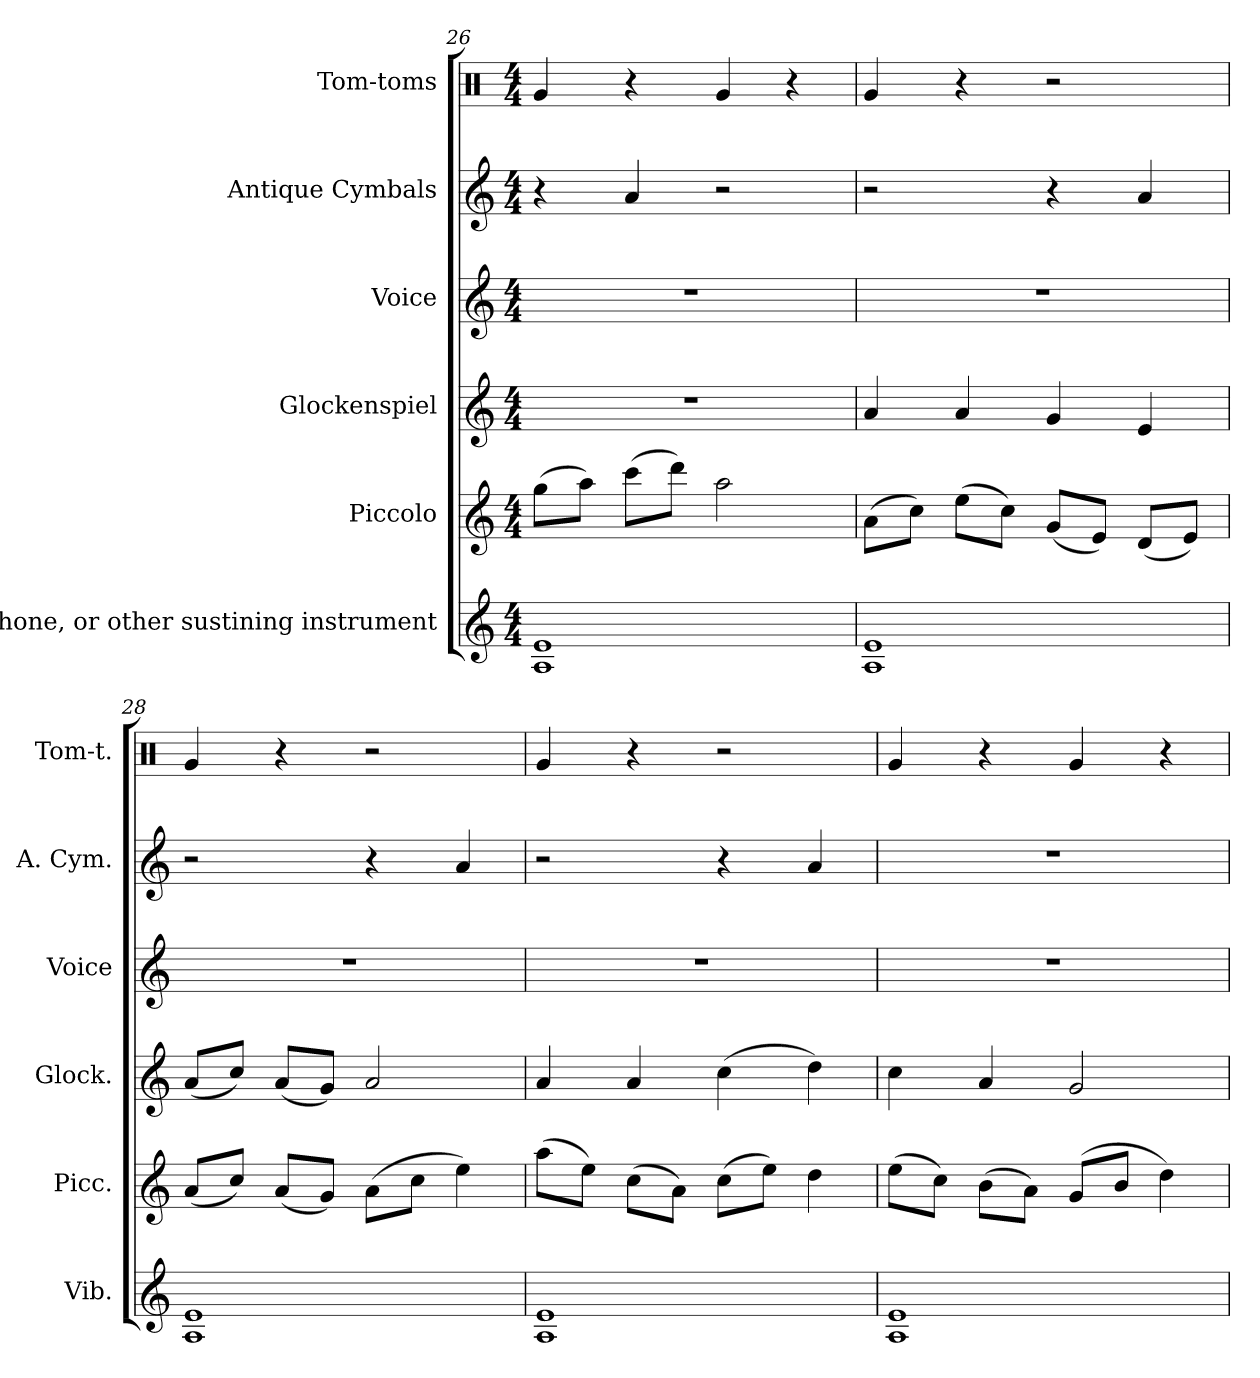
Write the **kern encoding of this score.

**kern	**kern	**kern	**kern	**kern	**kern
*part6	*part5	*part4	*part3	*part2	*part1
*staff6	*staff5	*staff4	*staff3	*staff2	*staff1
*I"Vibraphone, or other sustining instrument	*I"Piccolo	*I"Glockenspiel	*I"Voice	*I"Antique Cymbals	*I"Tom-toms
*I'Vib.	*I'Picc.	*I'Glock.	*I'Voice	*I'A. Cym.	*I'Tom-t.
*clefG2	*clefG2	*clefG2	*clefG2	*clefG2	*clefX
*	*ITrd-7c-12	*ITrd-14c-24	*	*ITrd-14c-24	*
*k[]	*k[]	*k[]	*k[]	*k[]	*k[]
*C:	*C:	*C:	*C:	*C:	*C:
*M4/4	*M4/4	*M4/4	*M4/4	*M4/4	*M4/4
=26	=26	=26	=26	=26	=26
1Ai 1ei	(8gggi\L	1r	1r	4r	4Rgi/
.	8aaai\J)	.	.	.	.
.	(8cccci\L	.	.	4aaai/	4r
.	8ddddi\J)	.	.	.	.
.	2aaai\	.	.	2r	4Rgi/
.	.	.	.	.	4r
=27	=27	=27	=27	=27	=27
1Ai 1ei	(8aai\L	4aaai/	1r	2r	4Rgi/
.	8ccci\J)	.	.	.	.
.	(8eeei\L	4aaai/	.	.	4r
.	8ccci\J)	.	.	.	.
.	(8ggi/L	4gggi/	.	4r	2r
.	8eei/J)	.	.	.	.
.	(8ddi/L	4eeei/	.	4aaai/	.
.	8eei/J)	.	.	.	.
!!LO:LB:g=z
=28	=28	=28	=28	=28	=28
1Ai 1ei	(8aai/L	(8aaai/L	1r	2r	4Rgi/
.	8ccci/J)	8cccci/J)	.	.	.
.	(8aai/L	(8aaai/L	.	.	4r
.	8ggi/J)	8gggi/J)	.	.	.
.	(8aai\L	2aaai/	.	4r	2r
.	8ccci\J	.	.	.	.
.	4eeei\)	.	.	4aaai/	.
=29	=29	=29	=29	=29	=29
1Ai 1ei	(8aaai\L	4aaai/	1r	2r	4Rgi/
.	8eeei\J)	.	.	.	.
.	(8ccci\L	4aaai/	.	.	4r
.	8aai\J)	.	.	.	.
.	(8ccci\L	(4cccci\	.	4r	2r
.	8eeei\J)	.	.	.	.
.	4dddi\	4ddddi\)	.	4aaai/	.
=30	=30	=30	=30	=30	=30
1Ai 1ei	(8eeei\L	4cccci\	1r	1r	4Rgi/
.	8ccci\J)	.	.	.	.
.	(8bbi\L	4aaai/	.	.	4r
.	8aai\J)	.	.	.	.
.	(8ggi/L	2gggi/	.	.	4Rgi/
.	8bbi/J	.	.	.	.
.	4dddi\)	.	.	.	4r
=	=	=	=	=	=
*-	*-	*-	*-	*-	*-
